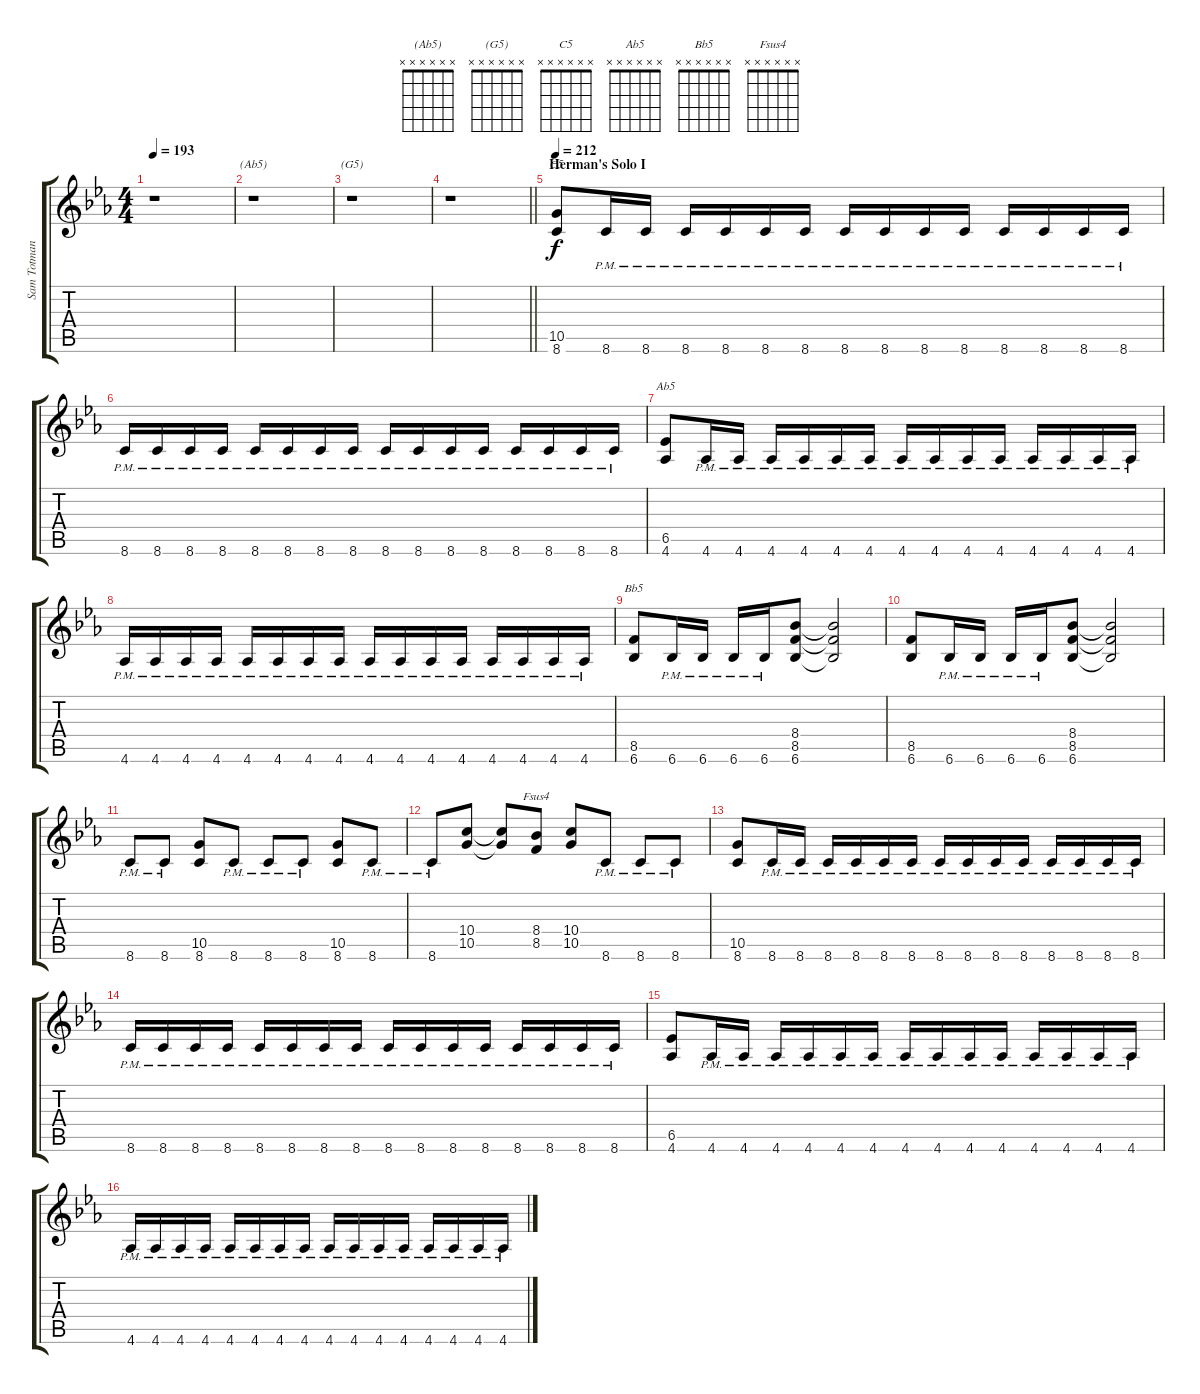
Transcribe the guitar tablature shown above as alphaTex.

\track ("Sam Totman (Lead 2 and Rhythm)" "Sam Totman") {instrument distortionguitar}
\staff {score tabs}
\tuning (E4 B3 G3 D3 A2 E2) {hide}
\chord ("(Ab5)" x x x x x x)
\chord ("(G5)" x x x x x x)
\chord ("C5" x x x x x x)
\chord ("Ab5" x x x x x x)
\chord ("Bb5" x x x x x x)
\chord ("Fsus4" x x x x x x)
\ts (4 4)
\tempo 193
\clef g2
\ks eb
r.1{dy f} |
r.1{ch "(Ab5)"} |
r.1{ch "(G5)"} |
\barLineRight lightlight
r.1 |
\section ("" "Herman's Solo I")
\tempo 212
(10.5 8.6).8{ch "C5"} 8.6{pm}.16 8.6{pm}.16 8.6{pm}.16 8.6{pm}.16 8.6{pm}.16 8.6{pm}.16 8.6{pm}.16 8.6{pm}.16 8.6{pm}.16 8.6{pm}.16 8.6{pm}.16 8.6{pm}.16 8.6{pm}.16 8.6{pm}.16 |
8.6{pm}.16 8.6{pm}.16 8.6{pm}.16 8.6{pm}.16 8.6{pm}.16 8.6{pm}.16 8.6{pm}.16 8.6{pm}.16 8.6{pm}.16 8.6{pm}.16 8.6{pm}.16 8.6{pm}.16 8.6{pm}.16 8.6{pm}.16 8.6{pm}.16 8.6{pm}.16 |
(6.5 4.6).8{ch "Ab5"} 4.6{pm}.16 4.6{pm}.16 4.6{pm}.16 4.6{pm}.16 4.6{pm}.16 4.6{pm}.16 4.6{pm}.16 4.6{pm}.16 4.6{pm}.16 4.6{pm}.16 4.6{pm}.16 4.6{pm}.16 4.6{pm}.16 4.6{pm}.16 |
4.6{pm}.16 4.6{pm}.16 4.6{pm}.16 4.6{pm}.16 4.6{pm}.16 4.6{pm}.16 4.6{pm}.16 4.6{pm}.16 4.6{pm}.16 4.6{pm}.16 4.6{pm}.16 4.6{pm}.16 4.6{pm}.16 4.6{pm}.16 4.6{pm}.16 4.6{pm}.16 |
(8.5 6.6).8{ch "Bb5"} 6.6{pm}.16 6.6{pm}.16 6.6{pm}.16 6.6{pm}.16 (8.4 8.5 6.6).8 (8.4{t} 8.5{t} 6.6{t}).2 |
(8.5 6.6).8 6.6{pm}.16 6.6{pm}.16 6.6{pm}.16 6.6{pm}.16 (8.4 8.5 6.6).8 (8.4{t} 8.5{t} 6.6{t}).2 |
8.6{pm}.8 8.6{pm}.8 (10.5 8.6).8 8.6{pm}.8 8.6{pm}.8 8.6{pm}.8 (10.5 8.6).8 8.6{pm}.8 |
8.6{pm}.8 (10.4 10.5).8 (10.4{t} 10.5{t}).8 (8.4 8.5).8{ch "Fsus4"} (10.4 10.5).8 8.6{pm}.8 8.6{pm}.8 8.6{pm}.8 |
(10.5 8.6).8 8.6{pm}.16 8.6{pm}.16 8.6{pm}.16 8.6{pm}.16 8.6{pm}.16 8.6{pm}.16 8.6{pm}.16 8.6{pm}.16 8.6{pm}.16 8.6{pm}.16 8.6{pm}.16 8.6{pm}.16 8.6{pm}.16 8.6{pm}.16 |
8.6{pm}.16 8.6{pm}.16 8.6{pm}.16 8.6{pm}.16 8.6{pm}.16 8.6{pm}.16 8.6{pm}.16 8.6{pm}.16 8.6{pm}.16 8.6{pm}.16 8.6{pm}.16 8.6{pm}.16 8.6{pm}.16 8.6{pm}.16 8.6{pm}.16 8.6{pm}.16 |
(6.5 4.6).8 4.6{pm}.16 4.6{pm}.16 4.6{pm}.16 4.6{pm}.16 4.6{pm}.16 4.6{pm}.16 4.6{pm}.16 4.6{pm}.16 4.6{pm}.16 4.6{pm}.16 4.6{pm}.16 4.6{pm}.16 4.6{pm}.16 4.6{pm}.16 |
4.6{pm}.16 4.6{pm}.16 4.6{pm}.16 4.6{pm}.16 4.6{pm}.16 4.6{pm}.16 4.6{pm}.16 4.6{pm}.16 4.6{pm}.16 4.6{pm}.16 4.6{pm}.16 4.6{pm}.16 4.6{pm}.16 4.6{pm}.16 4.6{pm}.16 4.6{pm}.16
